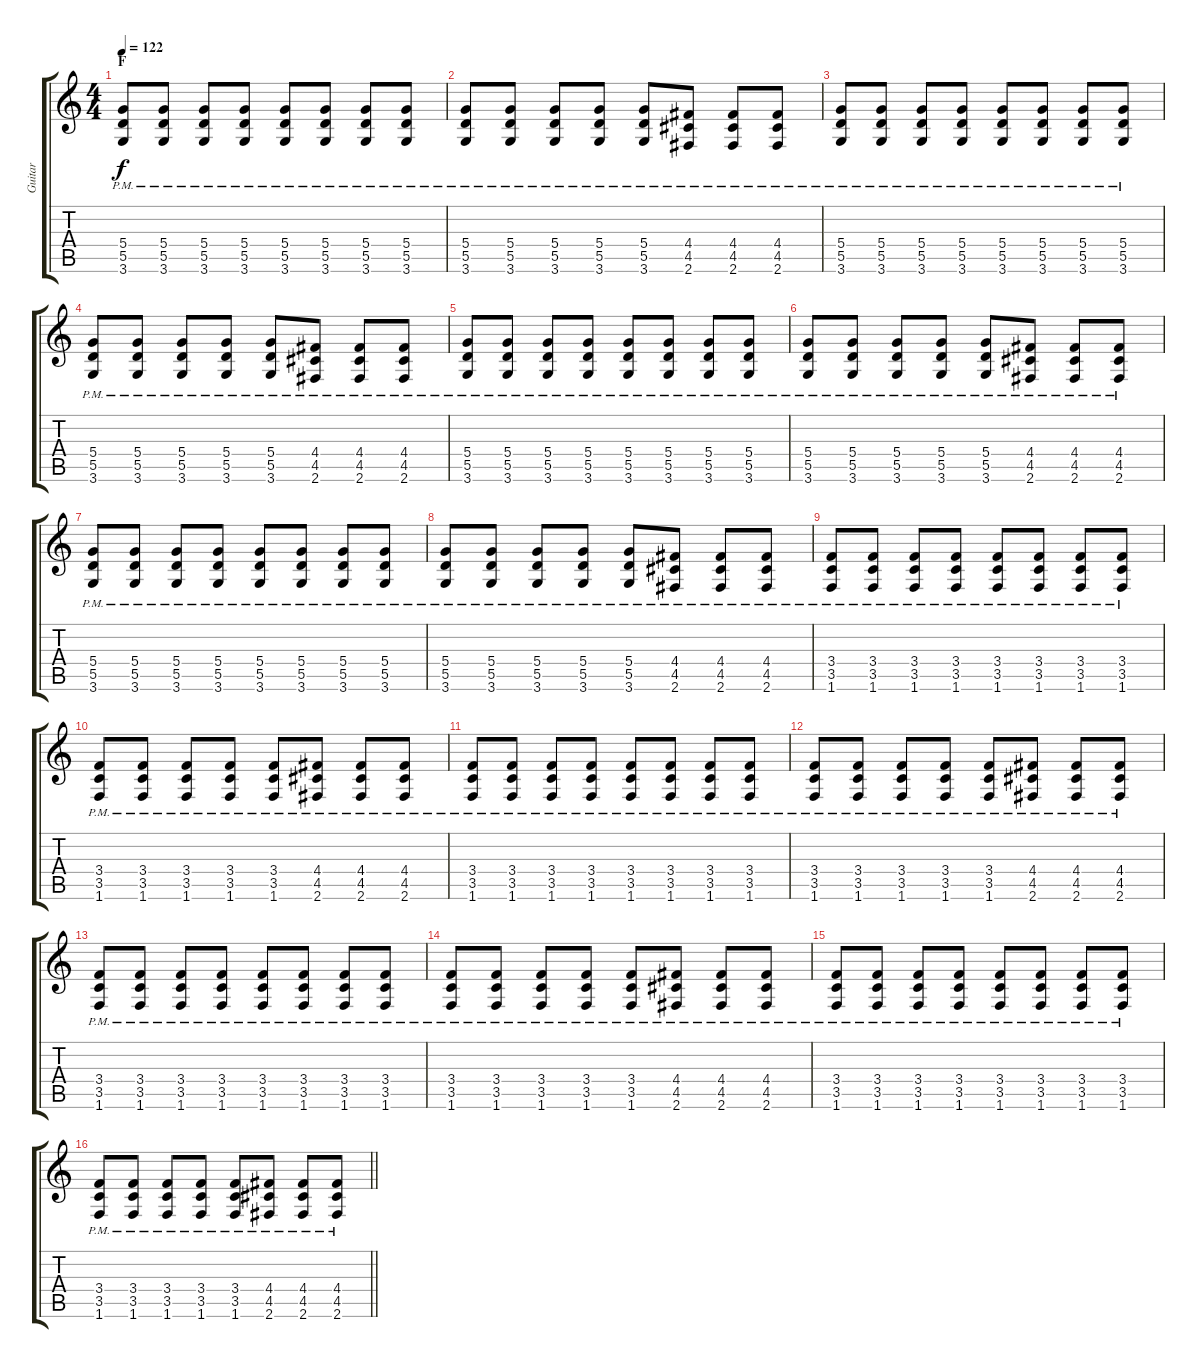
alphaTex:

\track ("Guitar" "Guitar") {instrument electricguitarclean}
\staff {score tabs}
\tuning (E4 B3 G3 D3 A2 E2) {hide}
\ts (4 4)
\section ("" "F")
\tempo 122
\clef g2
\ks c
(5.4{pm} 5.5{pm} 3.6{pm}).8{dy f} (5.4{pm} 5.5{pm} 3.6{pm}).8 (5.4{pm} 5.5{pm} 3.6{pm}).8 (5.4{pm} 5.5{pm} 3.6{pm}).8 (5.4{pm} 5.5{pm} 3.6{pm}).8 (5.4{pm} 5.5{pm} 3.6{pm}).8 (5.4{pm} 5.5{pm} 3.6{pm}).8 (5.4{pm} 5.5{pm} 3.6{pm}).8 |
(5.4{pm} 5.5{pm} 3.6{pm}).8 (5.4{pm} 5.5{pm} 3.6{pm}).8 (5.4{pm} 5.5{pm} 3.6{pm}).8 (5.4{pm} 5.5{pm} 3.6{pm}).8 (5.4{pm} 5.5{pm} 3.6{pm}).8 (4.4{pm} 4.5{pm} 2.6{pm}).8 (4.4{pm} 4.5{pm} 2.6{pm}).8 (4.4{pm} 4.5{pm} 2.6{pm}).8 |
(5.4{pm} 5.5{pm} 3.6{pm}).8 (5.4{pm} 5.5{pm} 3.6{pm}).8 (5.4{pm} 5.5{pm} 3.6{pm}).8 (5.4{pm} 5.5{pm} 3.6{pm}).8 (5.4{pm} 5.5{pm} 3.6{pm}).8 (5.4{pm} 5.5{pm} 3.6{pm}).8 (5.4{pm} 5.5{pm} 3.6{pm}).8 (5.4{pm} 5.5{pm} 3.6{pm}).8 |
(5.4{pm} 5.5{pm} 3.6{pm}).8 (5.4{pm} 5.5{pm} 3.6{pm}).8 (5.4{pm} 5.5{pm} 3.6{pm}).8 (5.4{pm} 5.5{pm} 3.6{pm}).8 (5.4{pm} 5.5{pm} 3.6{pm}).8 (4.4{pm} 4.5{pm} 2.6{pm}).8 (4.4{pm} 4.5{pm} 2.6{pm}).8 (4.4{pm} 4.5{pm} 2.6{pm}).8 |
(5.4{pm} 5.5{pm} 3.6{pm}).8 (5.4{pm} 5.5{pm} 3.6{pm}).8 (5.4{pm} 5.5{pm} 3.6{pm}).8 (5.4{pm} 5.5{pm} 3.6{pm}).8 (5.4{pm} 5.5{pm} 3.6{pm}).8 (5.4{pm} 5.5{pm} 3.6{pm}).8 (5.4{pm} 5.5{pm} 3.6{pm}).8 (5.4{pm} 5.5{pm} 3.6{pm}).8 |
(5.4{pm} 5.5{pm} 3.6{pm}).8 (5.4{pm} 5.5{pm} 3.6{pm}).8 (5.4{pm} 5.5{pm} 3.6{pm}).8 (5.4{pm} 5.5{pm} 3.6{pm}).8 (5.4{pm} 5.5{pm} 3.6{pm}).8 (4.4{pm} 4.5{pm} 2.6{pm}).8 (4.4{pm} 4.5{pm} 2.6{pm}).8 (4.4{pm} 4.5{pm} 2.6{pm}).8 |
(5.4{pm} 5.5{pm} 3.6{pm}).8 (5.4{pm} 5.5{pm} 3.6{pm}).8 (5.4{pm} 5.5{pm} 3.6{pm}).8 (5.4{pm} 5.5{pm} 3.6{pm}).8 (5.4{pm} 5.5{pm} 3.6{pm}).8 (5.4{pm} 5.5{pm} 3.6{pm}).8 (5.4{pm} 5.5{pm} 3.6{pm}).8 (5.4{pm} 5.5{pm} 3.6{pm}).8 |
(5.4{pm} 5.5{pm} 3.6{pm}).8 (5.4{pm} 5.5{pm} 3.6{pm}).8 (5.4{pm} 5.5{pm} 3.6{pm}).8 (5.4{pm} 5.5{pm} 3.6{pm}).8 (5.4{pm} 5.5{pm} 3.6{pm}).8 (4.4{pm} 4.5{pm} 2.6{pm}).8 (4.4{pm} 4.5{pm} 2.6{pm}).8 (4.4{pm} 4.5{pm} 2.6{pm}).8 |
(3.4{pm} 3.5{pm} 1.6{pm}).8 (3.4{pm} 3.5{pm} 1.6{pm}).8 (3.4{pm} 3.5{pm} 1.6{pm}).8 (3.4{pm} 3.5{pm} 1.6{pm}).8 (3.4{pm} 3.5{pm} 1.6{pm}).8 (3.4{pm} 3.5{pm} 1.6{pm}).8 (3.4{pm} 3.5{pm} 1.6{pm}).8 (3.4{pm} 3.5{pm} 1.6{pm}).8 |
(3.4{pm} 3.5{pm} 1.6{pm}).8 (3.4{pm} 3.5{pm} 1.6{pm}).8 (3.4{pm} 3.5{pm} 1.6{pm}).8 (3.4{pm} 3.5{pm} 1.6{pm}).8 (3.4{pm} 3.5{pm} 1.6{pm}).8 (4.4{pm} 4.5{pm} 2.6{pm}).8 (4.4{pm} 4.5{pm} 2.6{pm}).8 (4.4{pm} 4.5{pm} 2.6{pm}).8 |
(3.4{pm} 3.5{pm} 1.6{pm}).8 (3.4{pm} 3.5{pm} 1.6{pm}).8 (3.4{pm} 3.5{pm} 1.6{pm}).8 (3.4{pm} 3.5{pm} 1.6{pm}).8 (3.4{pm} 3.5{pm} 1.6{pm}).8 (3.4{pm} 3.5{pm} 1.6{pm}).8 (3.4{pm} 3.5{pm} 1.6{pm}).8 (3.4{pm} 3.5{pm} 1.6{pm}).8 |
(3.4{pm} 3.5{pm} 1.6{pm}).8 (3.4{pm} 3.5{pm} 1.6{pm}).8 (3.4{pm} 3.5{pm} 1.6{pm}).8 (3.4{pm} 3.5{pm} 1.6{pm}).8 (3.4{pm} 3.5{pm} 1.6{pm}).8 (4.4{pm} 4.5{pm} 2.6{pm}).8 (4.4{pm} 4.5{pm} 2.6{pm}).8 (4.4{pm} 4.5{pm} 2.6{pm}).8 |
(3.4{pm} 3.5{pm} 1.6{pm}).8 (3.4{pm} 3.5{pm} 1.6{pm}).8 (3.4{pm} 3.5{pm} 1.6{pm}).8 (3.4{pm} 3.5{pm} 1.6{pm}).8 (3.4{pm} 3.5{pm} 1.6{pm}).8 (3.4{pm} 3.5{pm} 1.6{pm}).8 (3.4{pm} 3.5{pm} 1.6{pm}).8 (3.4{pm} 3.5{pm} 1.6{pm}).8 |
(3.4{pm} 3.5{pm} 1.6{pm}).8 (3.4{pm} 3.5{pm} 1.6{pm}).8 (3.4{pm} 3.5{pm} 1.6{pm}).8 (3.4{pm} 3.5{pm} 1.6{pm}).8 (3.4{pm} 3.5{pm} 1.6{pm}).8 (4.4{pm} 4.5{pm} 2.6{pm}).8 (4.4{pm} 4.5{pm} 2.6{pm}).8 (4.4{pm} 4.5{pm} 2.6{pm}).8 |
(3.4{pm} 3.5{pm} 1.6{pm}).8 (3.4{pm} 3.5{pm} 1.6{pm}).8 (3.4{pm} 3.5{pm} 1.6{pm}).8 (3.4{pm} 3.5{pm} 1.6{pm}).8 (3.4{pm} 3.5{pm} 1.6{pm}).8 (3.4{pm} 3.5{pm} 1.6{pm}).8 (3.4{pm} 3.5{pm} 1.6{pm}).8 (3.4{pm} 3.5{pm} 1.6{pm}).8 |
\barLineRight lightlight
(3.4{pm} 3.5{pm} 1.6{pm}).8 (3.4{pm} 3.5{pm} 1.6{pm}).8 (3.4{pm} 3.5{pm} 1.6{pm}).8 (3.4{pm} 3.5{pm} 1.6{pm}).8 (3.4{pm} 3.5{pm} 1.6{pm}).8 (4.4{pm} 4.5{pm} 2.6{pm}).8 (4.4{pm} 4.5{pm} 2.6{pm}).8 (4.4{pm} 4.5{pm} 2.6{pm}).8
